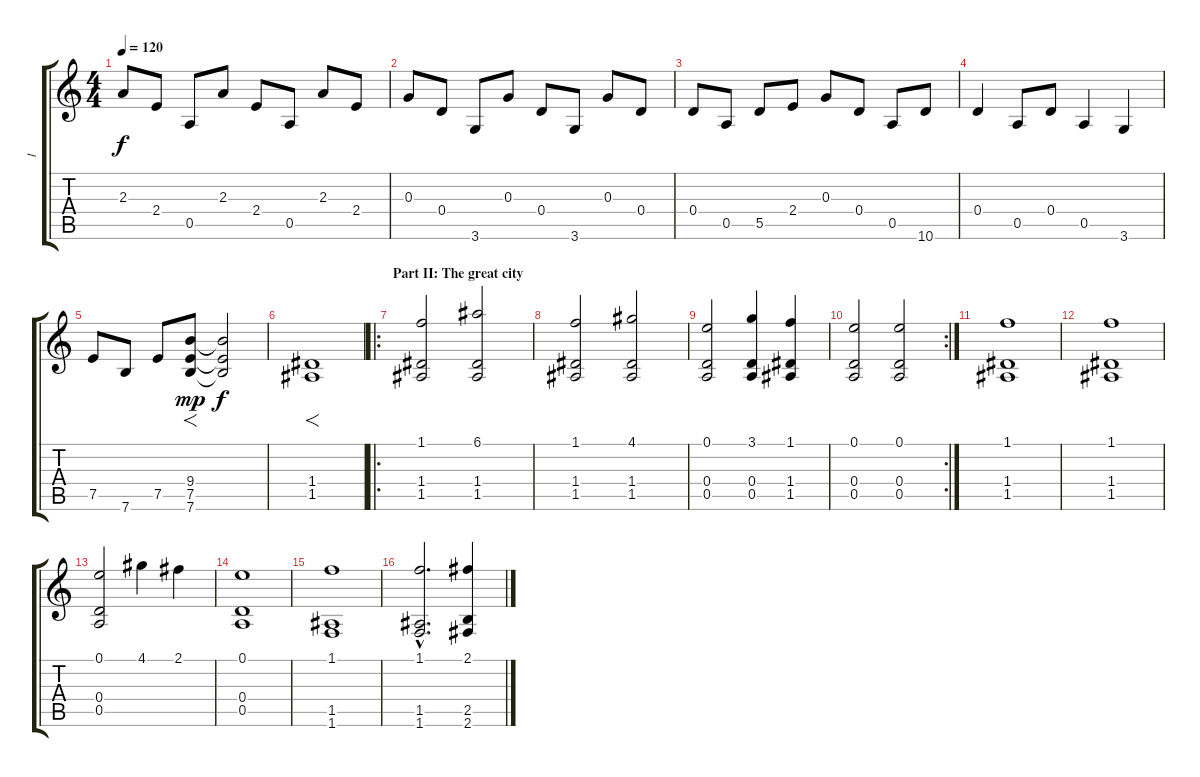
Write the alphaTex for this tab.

\track ("I" "I") {instrument contrabass}
\staff {score tabs}
\tuning (E4 B3 G3 D3 A2 E2) {hide}
\ts (4 4)
\tempo 120
\clef g2
\ks c
2.3.8{dy f} 2.4.8 0.5.8 2.3.8 2.4.8 0.5.8 2.3.8 2.4.8 |
0.3.8 0.4.8 3.6.8 0.3.8 0.4.8 3.6.8 0.3.8 0.4.8 |
0.4.8 0.5.8 5.5.8 2.4.8 0.3.8 0.4.8 0.5.8 10.6.8 |
0.4.4 0.5.8 0.4.8 0.5.4 3.6.4 |
7.5.8 7.6.8 7.5.8 (9.4 7.5 7.6).8{f dy mp} (9.4{t} 7.5{t} 7.6{t}).2{dy f} |
(1.4 1.5).1{f} |
\ro
\section ("" "Part II: The great city ")
(1.1 1.4 1.5).2{volume 13 balance 8 instrument pad2warm} (6.1 1.4 1.5).2 |
(1.1 1.4 1.5).2 (4.1 1.4 1.5).2 |
(0.1 0.4 0.5).2 (3.1 0.4 0.5).4 (1.1 1.4 1.5).4 |
\rc 2
(0.1 0.4 0.5).2 (0.1 0.4 0.5).2 |
(1.1 1.4 1.5).1 |
(1.1 1.4 1.5).1 |
(0.1 0.4 0.5).2 4.1.4 2.1.4 |
(0.1 0.4 0.5).1 |
(1.1 1.5 1.6).1 |
(1.1{hac} 1.5{hac} 1.6{hac}).2{d} (2.1 2.5 2.6).4
